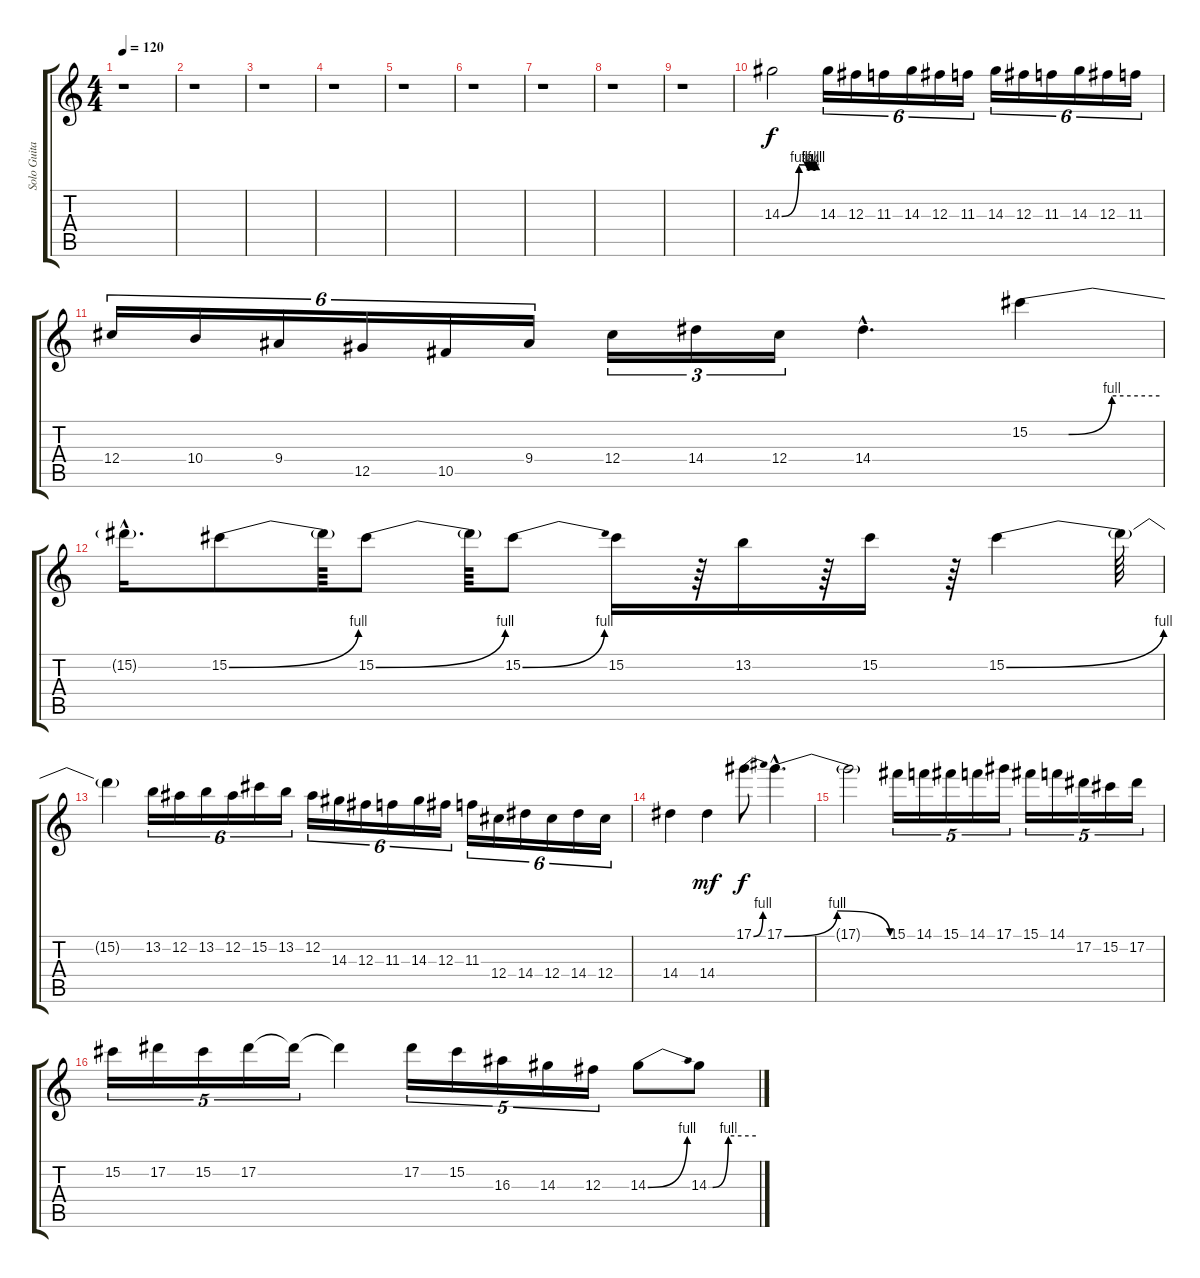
\track ("Solo Guitar 2" "Solo Guita") {instrument distortionguitar}
\staff {score tabs}
\tuning (Eb4 Bb3 Gb3 Db3 Ab2 Eb2) {hide}
\ts (4 4)
\tempo 120
\clef g2
\ks c
r.1{dy f} |
r.1 |
r.1 |
r.1 |
r.1 |
r.1 |
r.1 |
r.1 |
r.1 |
14.3{be (custom 0 0 30 4 40 4 45 3 50 4 55 3 60 4)}.2 14.3.16{tu (6 4)} 12.3.16{tu (6 4)} 11.3.16{tu (6 4)} 14.3.16{tu (6 4)} 12.3.16{tu (6 4)} 11.3.16{tu (6 4)} 14.3.16{tu (6 4)} 12.3.16{tu (6 4)} 11.3.16{tu (6 4)} 14.3.16{tu (6 4)} 12.3.16{tu (6 4)} 11.3.16{tu (6 4)} |
12.4.16{tu (6 4)} 10.4.16{tu (6 4)} 9.4.16{tu (6 4)} 12.5.16{tu (6 4)} 10.5.16{tu (6 4)} 9.4.16{tu (6 4)} 12.4.16{tu (3 2)} 14.4.16{tu (3 2)} 12.4.16{tu (3 2)} 14.4{hac}.4{d} 15.2{be (custom 0 0 18 0 38 4 60 4)}.4 |
15.2{hac t}.16{d} 15.2{be (bend 0 0 60 4)}.8 15.2{t}.64 15.2{be (bend 0 0 60 4)}.8 15.2{t}.64 15.2{be (bend 0 0 60 4)}.8 15.2.16 r.64 13.2.16 r.64 15.2.16 r.64 15.2{be (bend 0 0 60 4)}.4 15.2{t}.64 |
15.2{t}.4 13.2.16{tu (6 4)} 12.2.16{tu (6 4)} 13.2.16{tu (6 4)} 12.2.16{tu (6 4)} 15.2.16{tu (6 4)} 13.2.16{tu (6 4)} 12.2.16{tu (6 4)} 14.3.16{tu (6 4)} 12.3.16{tu (6 4)} 11.3.16{tu (6 4)} 14.3.16{tu (6 4)} 12.3.16{tu (6 4)} 11.3.16{tu (6 4)} 12.4.16{tu (6 4)} 14.4.16{tu (6 4)} 12.4.16{tu (6 4)} 14.4.16{tu (6 4)} 12.4.16{tu (6 4)} |
14.4.4 14.4.4{dy mf} 17.1{be (bend 0 0 60 4)}.8{dy f} 17.1{be (bendrelease 0 0 15 4 50 4 60 0) hac}.4{d} |
17.1{t}.2 15.1.16{tu (5 4)} 14.1.16{tu (5 4)} 15.1.16{tu (5 4)} 14.1.16{tu (5 4)} 17.1.16{tu (5 4)} 15.1.16{tu (5 4)} 14.1.16{tu (5 4)} 17.2.16{tu (5 4)} 15.2.16{tu (5 4)} 17.2.16{tu (5 4)} |
15.2.16{tu (5 4)} 17.2.16{tu (5 4)} 15.2.16{tu (5 4)} 17.2.16{tu (5 4)} 17.2{t}.16{tu (5 4)} 17.2{t}.4 17.2.16{tu (5 4)} 15.2.16{tu (5 4)} 16.3.16{tu (5 4)} 14.3.16{tu (5 4)} 12.3.16{tu (5 4)} 14.3{be (bend 0 0 60 4)}.8 14.3{be (custom 0 0 5 0 25 4 60 4)}.8
